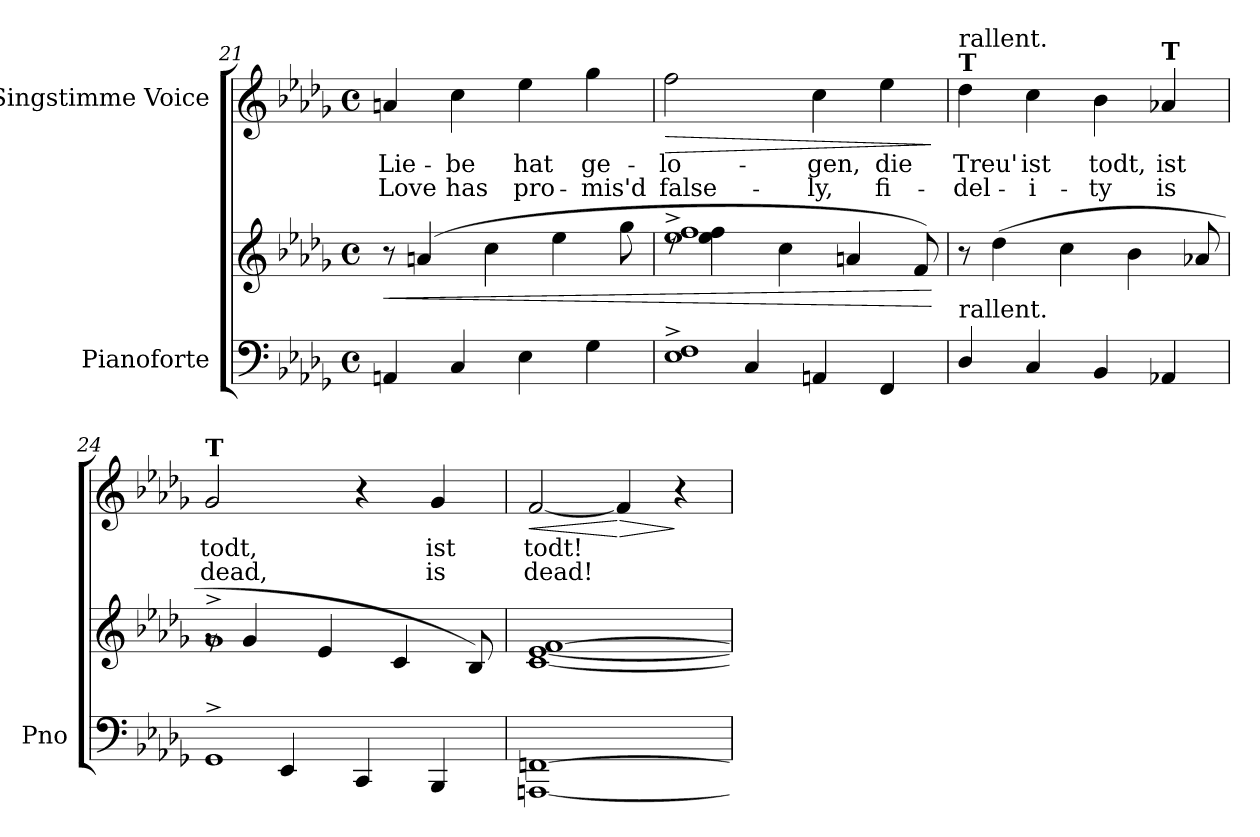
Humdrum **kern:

**kern	**kern	**dynam	**kern	**text	**text	**dynam
*part2	*part2	*part2	*part1	*part1	*part1	*part1
*staff3	*staff2	*staff2/3	*staff1	*staff1	*staff1	*staff1
*I"Pianoforte	*	*	*I"Singstimme Voice	*	*	*
*I'Pno	*	*	*	*	*	*
*clefF4	*clefG2	*	*clefG2	*	*	*
*k[b-e-a-d-g-]	*k[b-e-a-d-g-]	*	*k[b-e-a-d-g-]	*	*	*
*M4/4	*M4/4	*	*M4/4	*	*	*
*met(c)	*met(c)	*	*met(c)	*	*	*
=21	=21	=21	=21	=21	=21	=21
!	!	!LO:HP:b	!	!LO:LY:b	!LO:LY:b	!
4AAn/	8r	<	4an/	Lie-	Love	.
.	(>4an/	.	.	.	.	.
!	!	!	!	!LO:LY:b	!LO:LY:b	!
4C/	.	.	4cc\	-be	has	.
.	4cc\	.	.	.	.	.
!	!	!	!	!LO:LY:b	!LO:LY:b	!
4E-\	.	.	4ee-\	hat	pro-	.
.	4ee-\	.	.	.	.	.
!	!	!	!	!LO:LY:b	!LO:LY:b	!
4G-\	.	.	4gg-\	ge-	-mis'd	.
.	8gg-\	.	.	.	.	.
=22	=22	=22	=22	=22	=22	=22
*^	*^	*	*	*	*	*
!	!	!	!	!	!	!LO:LY:b	!LO:LY:b	!LO:HP:b
1E-^ 1F^	4ryy	1ee-^ 1ff^	8rdd	.	2ff\	-lo-	false-	>
.	.	.	4ee-\ 4ff\	.	.	.	.	.
.	4C/	.	.	.	.	.	.	.
.	.	.	4cc\	.	.	.	.	.
!	!	!	!	!	!	!LO:LY:b	!LO:LY:b	!
.	4AAn/	.	.	.	4cc\	-gen,	-ly,	.
.	.	.	4an/	.	.	.	.	.
!	!	!	!	!	!	!LO:LY:b	!LO:LY:b	!
.	4FF/	.	.	.	4ee-\	die	fi-	.
.	.	.	8f/)	.	.	.	.	.
*v	*v	*	*	*	*	*	*	*
*	*v	*v	*	*	*	*	*
.	.	[	.	.	.	]
=23	=23	=23	=23	=23	=23	=23
!	!	!	!LO:TX:a:B:t=T	!	!	!
!	!	!	!LO:TX:a:t=rallent.	!	!	!
!LO:TX:a:t=rallent.	!	!	!	!	!	!
!	!	!	!	!LO:LY:b	!LO:LY:b	!
4D-/	8r	.	4dd-\	Treu'	-del-	.
.	(>4dd-\	.	.	.	.	.
!	!	!	!	!LO:LY:b	!LO:LY:b	!
4C/	.	.	4cc\	ist	-i-	.
.	4cc\	.	.	.	.	.
!	!	!	!	!LO:LY:b	!LO:LY:b	!
4BB-/	.	.	4b-\	todt,	-ty	.
.	4b-\	.	.	.	.	.
!	!	!	!LO:TX:a:B:t=T	!	!	!
!	!	!	!	!LO:LY:b	!LO:LY:b	!
4AA-X/	.	.	4a-X/	ist	is	.
.	8a-X/	.	.	.	.	.
=24	=24	=24	=24	=24	=24	=24
*^	*^	*	*	*	*	*
!	!	!	!	!	!LO:TX:a:B:t=T	!	!	!
!	!	!	!	!	!	!LO:LY:b	!LO:LY:b	!
1GG-^	4ryy	1g-^	8rg	.	2g-/	todt,	dead,	.
.	.	.	4g-/	.	.	.	.	.
.	4EE-/	.	.	.	.	.	.	.
.	.	.	4e-/	.	.	.	.	.
.	4CC/	.	.	.	4r	.	.	.
.	.	.	4c/	.	.	.	.	.
!	!	!	!	!	!	!LO:LY:b	!LO:LY:b	!
.	4BBB-/	.	.	.	4g-/	ist	is	.
.	.	.	8B-/)	.	.	.	.	.
*v	*v	*	*	*	*	*	*	*
=25	=25	=25	=25	=25	=25	=25	=25
!	!	!	!	!	!LO:LY:b	!LO:LY:b	!LO:HP:b
*	*v	*v	*	*	*	*	*
[1AAAn [1FFn	[1c [1e- [1f	.	[2f/	todt!	dead!	<
!	!	!	!	!	!	!LO:HP:n=1:b
.	.	.	4f/]	.	.	[ >
.	.	.	4r	.	.	]
=	=	=	=	=	=	=
*-	*-	*-	*-	*-	*-	*-
